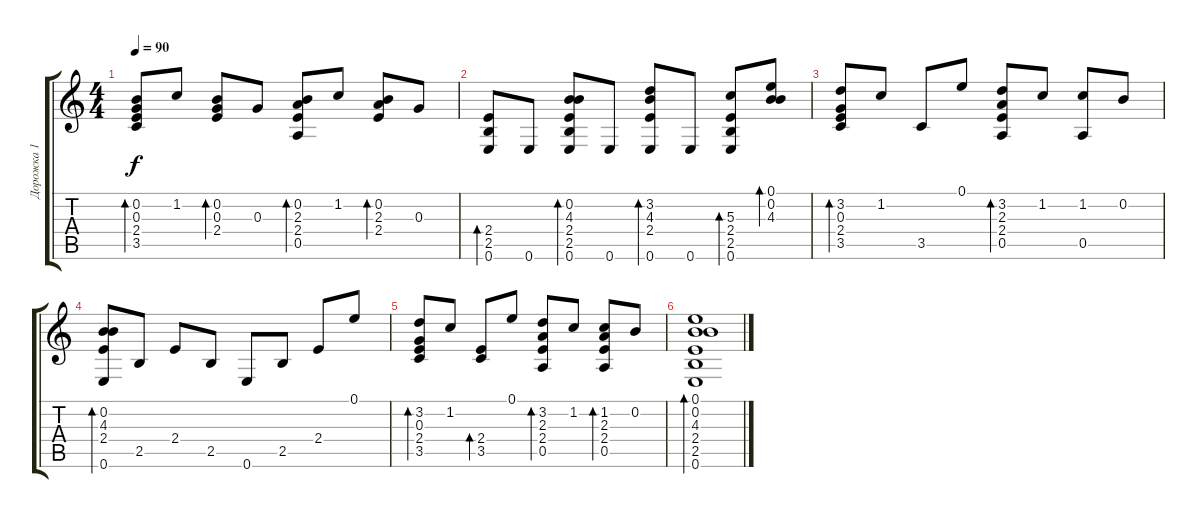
\track ("Дорожка 1" "Дорожка 1") {instrument acousticguitarsteel}
\staff {score tabs}
\tuning (E4 B3 G3 D3 A2 E2) {hide}
\ts (4 4)
\tempo 90
\clef g2
\ks c
(0.2 0.3 2.4 3.5).8{bd 60 dy f} 1.2.8 (0.2 0.3 2.4).8{bd 60} 0.3.8 (0.2 2.3 2.4 0.5).8{bd 60} 1.2.8 (0.2 2.3 2.4).8{bd 60} 0.3.8 |
(2.4 2.5 0.6).8{bd 60} 0.6.8 (0.2 4.3 2.4 2.5 0.6).8{bd 60} 0.6.8 (3.2 4.3 2.4 0.6).8{bd 60} 0.6.8 (5.3 2.4 2.5 0.6).8{bd 60} (0.1 0.2 4.3).8{bd 60} |
(3.2 0.3 2.4 3.5).8{bd 60} 1.2.8 3.5.8 0.1.8 (3.2 2.3 2.4 0.5).8{bd 60} 1.2.8 (1.2 0.5).8 0.2.8 |
(0.2 4.3 2.4 0.6).8{bd 60} 2.5.8 2.4.8 2.5.8 0.6.8 2.5.8 2.4.8 0.1.8 |
(3.2 0.3 2.4 3.5).8{bd 60} 1.2.8 (2.4 3.5).8{bd 60} 0.1.8 (3.2 2.3 2.4 0.5).8{bd 60} 1.2.8 (1.2 2.3 2.4 0.5).8{bd 60} 0.2.8 |
(0.1 0.2 4.3 2.4 2.5 0.6).1{bd 60}
